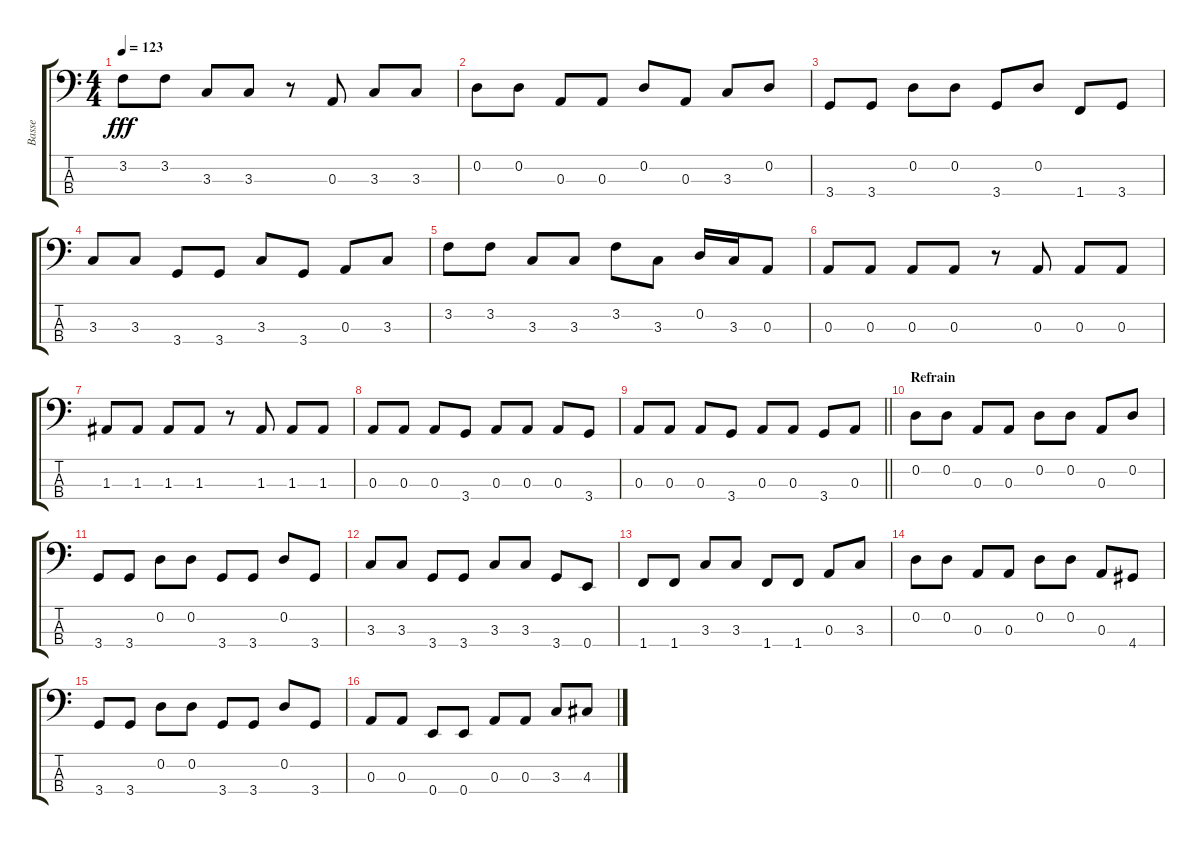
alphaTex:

\track ("Basse" "Basse") {instrument electricbassfinger}
\staff {score tabs}
\tuning (G2 D2 A1 E1) {hide}
\ts (4 4)
\tempo 123
\clef f4
\ks c
3.2.8{dy fff} 3.2.8 3.3.8 3.3.8 r.8 0.3.8 3.3.8 3.3.8 |
0.2.8 0.2.8 0.3.8 0.3.8 0.2.8 0.3.8 3.3.8 0.2.8 |
3.4.8 3.4.8 0.2.8 0.2.8 3.4.8 0.2.8 1.4.8 3.4.8 |
3.3.8 3.3.8 3.4.8 3.4.8 3.3.8 3.4.8 0.3.8 3.3.8 |
3.2.8 3.2.8 3.3.8 3.3.8 3.2.8 3.3.8 0.2.16 3.3.16 0.3.8 |
0.3.8 0.3.8 0.3.8 0.3.8 r.8 0.3.8 0.3.8 0.3.8 |
1.3.8 1.3.8 1.3.8 1.3.8 r.8 1.3.8 1.3.8 1.3.8 |
0.3.8 0.3.8 0.3.8 3.4.8 0.3.8 0.3.8 0.3.8 3.4.8 |
\barLineRight lightlight
0.3.8 0.3.8 0.3.8 3.4.8 0.3.8 0.3.8 3.4.8 0.3.8 |
\section ("" "Refrain")
0.2.8 0.2.8 0.3.8 0.3.8 0.2.8 0.2.8 0.3.8 0.2.8 |
3.4.8 3.4.8 0.2.8 0.2.8 3.4.8 3.4.8 0.2.8 3.4.8 |
3.3.8 3.3.8 3.4.8 3.4.8 3.3.8 3.3.8 3.4.8 0.4.8 |
1.4.8 1.4.8 3.3.8 3.3.8 1.4.8 1.4.8 0.3.8 3.3.8 |
0.2.8 0.2.8 0.3.8 0.3.8 0.2.8 0.2.8 0.3.8 4.4.8 |
3.4.8 3.4.8 0.2.8 0.2.8 3.4.8 3.4.8 0.2.8 3.4.8 |
0.3.8 0.3.8 0.4.8 0.4.8 0.3.8 0.3.8 3.3.8 4.3.8
